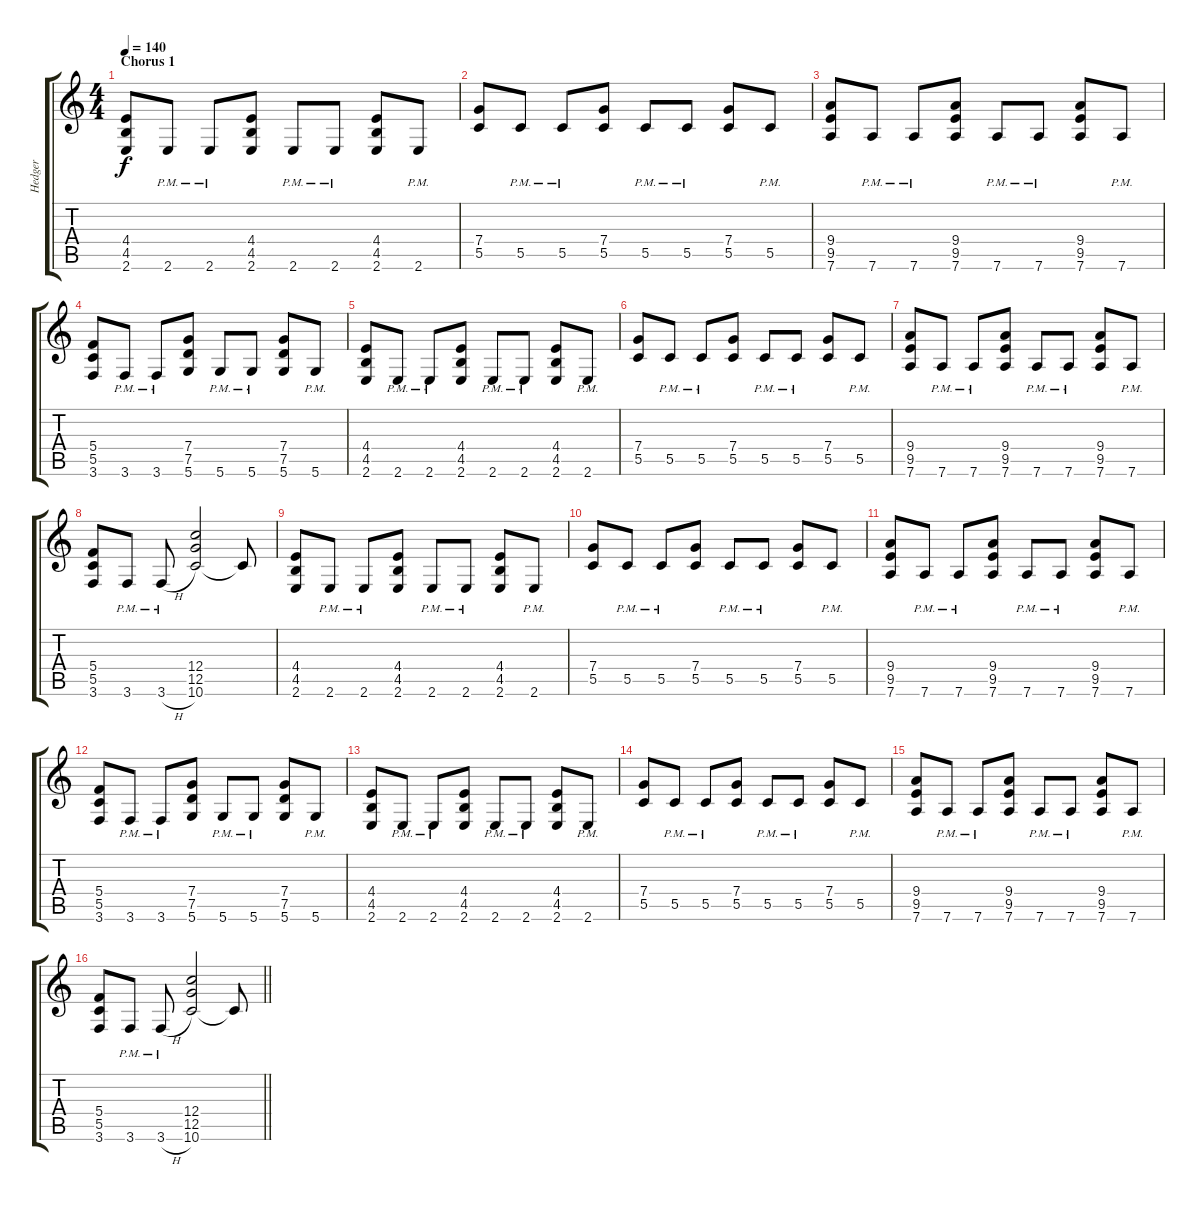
\track ("Hedger" "Hedger") {instrument distortionguitar}
\staff {score tabs}
\tuning (D4 A3 F3 C3 G2 D2) {hide}
\ts (4 4)
\section ("" "Chorus 1")
\tempo 140
\clef g2
\ks c
(4.4 4.5 2.6).8{dy f} 2.6{pm}.8 2.6{pm}.8 (4.4 4.5 2.6).8 2.6{pm}.8 2.6{pm}.8 (4.4 4.5 2.6).8 2.6{pm}.8 |
(7.4 5.5).8 5.5{pm}.8 5.5{pm}.8 (7.4 5.5).8 5.5{pm}.8 5.5{pm}.8 (7.4 5.5).8 5.5{pm}.8 |
(9.4 9.5 7.6).8 7.6{pm}.8 7.6{pm}.8 (9.4 9.5 7.6).8 7.6{pm}.8 7.6{pm}.8 (9.4 9.5 7.6).8 7.6{pm}.8 |
(5.4 5.5 3.6).8 3.6{pm}.8 3.6{pm}.8 (7.4 7.5 5.6).8 5.6{pm}.8 5.6{pm}.8 (7.4 7.5 5.6).8 5.6{pm}.8 |
(4.4 4.5 2.6).8 2.6{pm}.8 2.6{pm}.8 (4.4 4.5 2.6).8 2.6{pm}.8 2.6{pm}.8 (4.4 4.5 2.6).8 2.6{pm}.8 |
(7.4 5.5).8 5.5{pm}.8 5.5{pm}.8 (7.4 5.5).8 5.5{pm}.8 5.5{pm}.8 (7.4 5.5).8 5.5{pm}.8 |
(9.4 9.5 7.6).8 7.6{pm}.8 7.6{pm}.8 (9.4 9.5 7.6).8 7.6{pm}.8 7.6{pm}.8 (9.4 9.5 7.6).8 7.6{pm}.8 |
(5.4 5.5 3.6).8 3.6{pm}.8 3.6{h pm}.8 (12.4 12.5 10.6).2 10.6{t}.8 |
(4.4 4.5 2.6).8 2.6{pm}.8 2.6{pm}.8 (4.4 4.5 2.6).8 2.6{pm}.8 2.6{pm}.8 (4.4 4.5 2.6).8 2.6{pm}.8 |
(7.4 5.5).8 5.5{pm}.8 5.5{pm}.8 (7.4 5.5).8 5.5{pm}.8 5.5{pm}.8 (7.4 5.5).8 5.5{pm}.8 |
(9.4 9.5 7.6).8 7.6{pm}.8 7.6{pm}.8 (9.4 9.5 7.6).8 7.6{pm}.8 7.6{pm}.8 (9.4 9.5 7.6).8 7.6{pm}.8 |
(5.4 5.5 3.6).8 3.6{pm}.8 3.6{pm}.8 (7.4 7.5 5.6).8 5.6{pm}.8 5.6{pm}.8 (7.4 7.5 5.6).8 5.6{pm}.8 |
(4.4 4.5 2.6).8 2.6{pm}.8 2.6{pm}.8 (4.4 4.5 2.6).8 2.6{pm}.8 2.6{pm}.8 (4.4 4.5 2.6).8 2.6{pm}.8 |
(7.4 5.5).8 5.5{pm}.8 5.5{pm}.8 (7.4 5.5).8 5.5{pm}.8 5.5{pm}.8 (7.4 5.5).8 5.5{pm}.8 |
(9.4 9.5 7.6).8 7.6{pm}.8 7.6{pm}.8 (9.4 9.5 7.6).8 7.6{pm}.8 7.6{pm}.8 (9.4 9.5 7.6).8 7.6{pm}.8 |
\barLineRight lightlight
(5.4 5.5 3.6).8 3.6{pm}.8 3.6{h pm}.8 (12.4 12.5 10.6).2 10.6{t}.8
